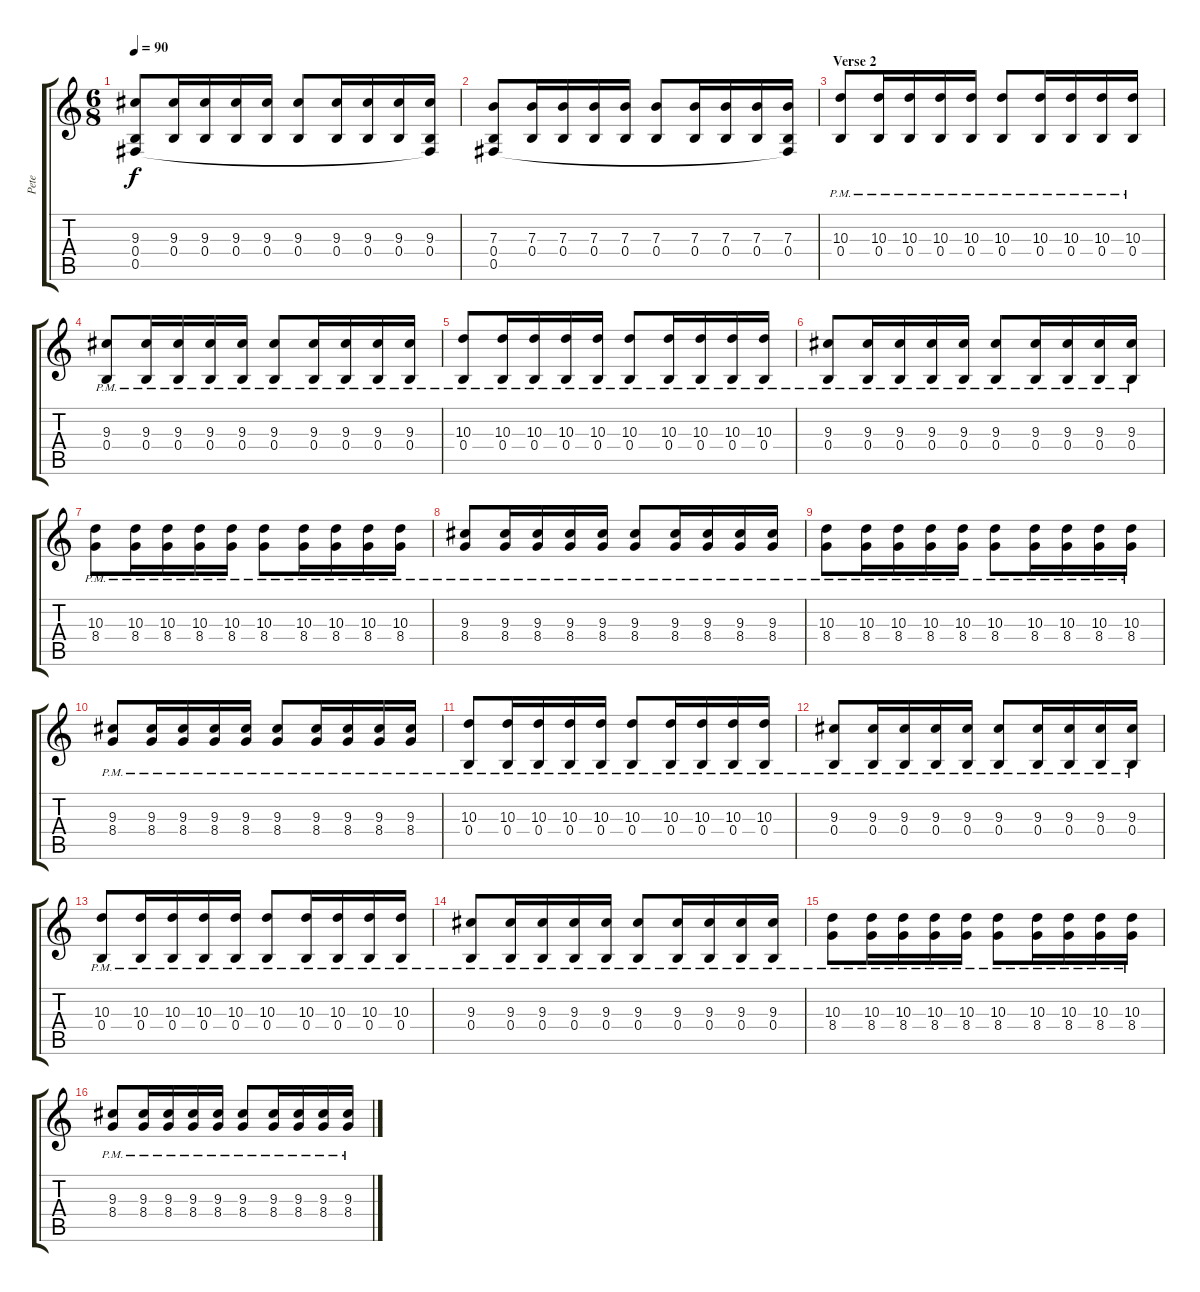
\track ("Pete" "Pete") {instrument electricguitarjazz}
\staff {score tabs}
\tuning (Db4 Ab3 E3 B2 Gb2 B1) {hide}
\ts (6 8)
\tempo 90
\clef g2
\ks c
(9.3 0.4 0.5).8{dy f} (9.3 0.4).16 (9.3 0.4).16 (9.3 0.4).16 (9.3 0.4).16 (9.3 0.4).8 (9.3 0.4).16 (9.3 0.4).16 (9.3 0.4).16 (9.3 0.4 0.5{t}).16 |
(7.3 0.4 0.5).8 (7.3 0.4).16 (7.3 0.4).16 (7.3 0.4).16 (7.3 0.4).16 (7.3 0.4).8 (7.3 0.4).16 (7.3 0.4).16 (7.3 0.4).16 (7.3 0.4 0.5{t}).16 |
\section ("" "Verse 2")
(10.3{pm} 0.4{pm}).8{instrument distortionguitar} (10.3{pm} 0.4{pm}).16 (10.3{pm} 0.4{pm}).16 (10.3{pm} 0.4{pm}).16 (10.3{pm} 0.4{pm}).16 (10.3{pm} 0.4{pm}).8 (10.3{pm} 0.4{pm}).16 (10.3{pm} 0.4{pm}).16 (10.3{pm} 0.4{pm}).16 (10.3{pm} 0.4{pm}).16 |
(9.3{pm} 0.4{pm}).8 (9.3{pm} 0.4{pm}).16 (9.3{pm} 0.4{pm}).16 (9.3{pm} 0.4{pm}).16 (9.3{pm} 0.4{pm}).16 (9.3{pm} 0.4{pm}).8 (9.3{pm} 0.4{pm}).16 (9.3{pm} 0.4{pm}).16 (9.3{pm} 0.4{pm}).16 (9.3{pm} 0.4{pm}).16 |
(10.3{pm} 0.4{pm}).8{instrument distortionguitar} (10.3{pm} 0.4{pm}).16 (10.3{pm} 0.4{pm}).16 (10.3{pm} 0.4{pm}).16 (10.3{pm} 0.4{pm}).16 (10.3{pm} 0.4{pm}).8 (10.3{pm} 0.4{pm}).16 (10.3{pm} 0.4{pm}).16 (10.3{pm} 0.4{pm}).16 (10.3{pm} 0.4{pm}).16 |
(9.3{pm} 0.4{pm}).8 (9.3{pm} 0.4{pm}).16 (9.3{pm} 0.4{pm}).16 (9.3{pm} 0.4{pm}).16 (9.3{pm} 0.4{pm}).16 (9.3{pm} 0.4{pm}).8 (9.3{pm} 0.4{pm}).16 (9.3{pm} 0.4{pm}).16 (9.3{pm} 0.4{pm}).16 (9.3{pm} 0.4{pm}).16 |
(10.3{pm} 8.4{pm}).8{instrument distortionguitar} (10.3{pm} 8.4{pm}).16 (10.3{pm} 8.4{pm}).16 (10.3{pm} 8.4{pm}).16 (10.3{pm} 8.4{pm}).16 (10.3{pm} 8.4{pm}).8 (10.3{pm} 8.4{pm}).16 (10.3{pm} 8.4{pm}).16 (10.3{pm} 8.4{pm}).16 (10.3{pm} 8.4{pm}).16 |
(9.3{pm} 8.4{pm}).8 (9.3{pm} 8.4{pm}).16 (9.3{pm} 8.4{pm}).16 (9.3{pm} 8.4{pm}).16 (9.3{pm} 8.4{pm}).16 (9.3{pm} 8.4{pm}).8 (9.3{pm} 8.4{pm}).16 (9.3{pm} 8.4{pm}).16 (9.3{pm} 8.4{pm}).16 (9.3{pm} 8.4{pm}).16 |
(10.3{pm} 8.4{pm}).8{instrument distortionguitar} (10.3{pm} 8.4{pm}).16 (10.3{pm} 8.4{pm}).16 (10.3{pm} 8.4{pm}).16 (10.3{pm} 8.4{pm}).16 (10.3{pm} 8.4{pm}).8 (10.3{pm} 8.4{pm}).16 (10.3{pm} 8.4{pm}).16 (10.3{pm} 8.4{pm}).16 (10.3{pm} 8.4{pm}).16 |
(9.3{pm} 8.4{pm}).8 (9.3{pm} 8.4{pm}).16 (9.3{pm} 8.4{pm}).16 (9.3{pm} 8.4{pm}).16 (9.3{pm} 8.4{pm}).16 (9.3{pm} 8.4{pm}).8 (9.3{pm} 8.4{pm}).16 (9.3{pm} 8.4{pm}).16 (9.3{pm} 8.4{pm}).16 (9.3{pm} 8.4{pm}).16 |
(10.3{pm} 0.4{pm}).8{instrument distortionguitar} (10.3{pm} 0.4{pm}).16 (10.3{pm} 0.4{pm}).16 (10.3{pm} 0.4{pm}).16 (10.3{pm} 0.4{pm}).16 (10.3{pm} 0.4{pm}).8 (10.3{pm} 0.4{pm}).16 (10.3{pm} 0.4{pm}).16 (10.3{pm} 0.4{pm}).16 (10.3{pm} 0.4{pm}).16 |
(9.3{pm} 0.4{pm}).8 (9.3{pm} 0.4{pm}).16 (9.3{pm} 0.4{pm}).16 (9.3{pm} 0.4{pm}).16 (9.3{pm} 0.4{pm}).16 (9.3{pm} 0.4{pm}).8 (9.3{pm} 0.4{pm}).16 (9.3{pm} 0.4{pm}).16 (9.3{pm} 0.4{pm}).16 (9.3{pm} 0.4{pm}).16 |
(10.3{pm} 0.4{pm}).8{instrument distortionguitar} (10.3{pm} 0.4{pm}).16 (10.3{pm} 0.4{pm}).16 (10.3{pm} 0.4{pm}).16 (10.3{pm} 0.4{pm}).16 (10.3{pm} 0.4{pm}).8 (10.3{pm} 0.4{pm}).16 (10.3{pm} 0.4{pm}).16 (10.3{pm} 0.4{pm}).16 (10.3{pm} 0.4{pm}).16 |
(9.3{pm} 0.4{pm}).8 (9.3{pm} 0.4{pm}).16 (9.3{pm} 0.4{pm}).16 (9.3{pm} 0.4{pm}).16 (9.3{pm} 0.4{pm}).16 (9.3{pm} 0.4{pm}).8 (9.3{pm} 0.4{pm}).16 (9.3{pm} 0.4{pm}).16 (9.3{pm} 0.4{pm}).16 (9.3{pm} 0.4{pm}).16 |
(10.3{pm} 8.4{pm}).8{instrument distortionguitar} (10.3{pm} 8.4{pm}).16 (10.3{pm} 8.4{pm}).16 (10.3{pm} 8.4{pm}).16 (10.3{pm} 8.4{pm}).16 (10.3{pm} 8.4{pm}).8 (10.3{pm} 8.4{pm}).16 (10.3{pm} 8.4{pm}).16 (10.3{pm} 8.4{pm}).16 (10.3{pm} 8.4{pm}).16 |
(9.3{pm} 8.4{pm}).8 (9.3{pm} 8.4{pm}).16 (9.3{pm} 8.4{pm}).16 (9.3{pm} 8.4{pm}).16 (9.3{pm} 8.4{pm}).16 (9.3{pm} 8.4{pm}).8 (9.3{pm} 8.4{pm}).16 (9.3{pm} 8.4{pm}).16 (9.3{pm} 8.4{pm}).16 (9.3{pm} 8.4{pm}).16
